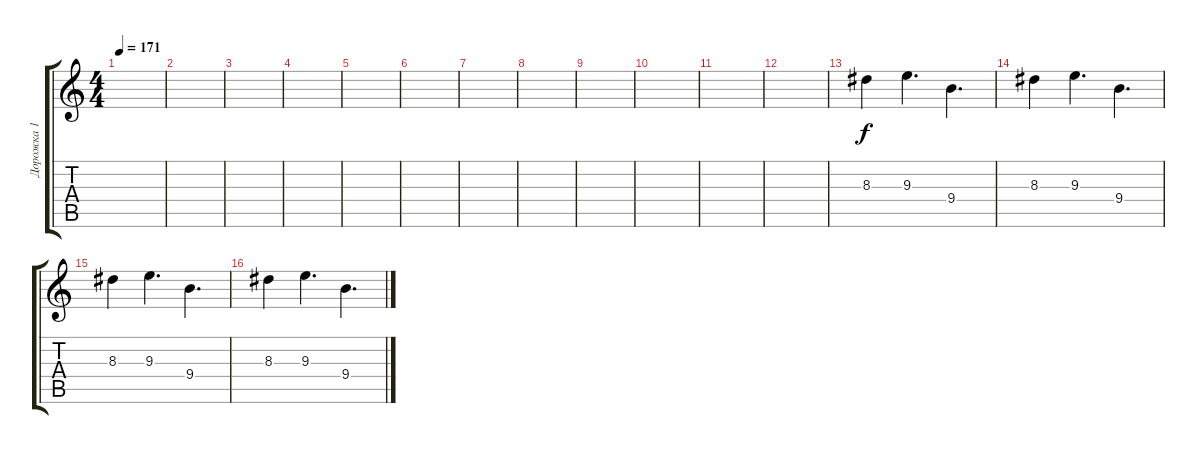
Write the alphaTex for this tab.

\track ("Дорожка 1" "Дорожка 1") {instrument distortionguitar}
\staff {score tabs}
\tuning (E4 B3 G3 D3 A2 E2) {hide}
\ts (4 4)
\tempo 171
\clef g2
\ks c
|
|
|
|
|
|
|
|
|
|
|
|
8.3.4 9.3.4{d} 9.4.4{d} |
8.3.4 9.3.4{d} 9.4.4{d} |
8.3.4 9.3.4{d} 9.4.4{d} |
8.3.4 9.3.4{d} 9.4.4{d}
